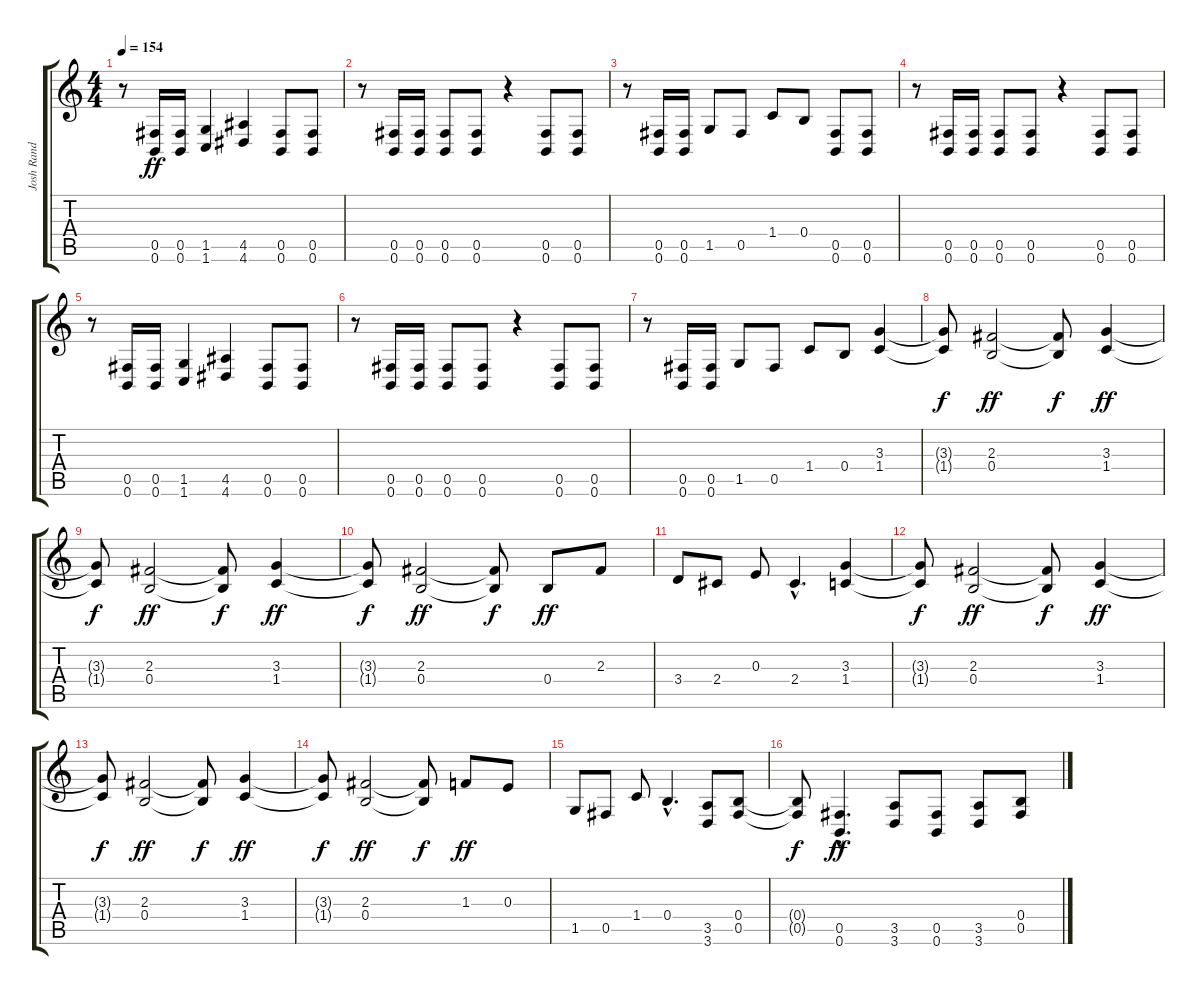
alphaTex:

\track ("Josh Rand" "Josh Rand") {instrument distortionguitar}
\staff {score tabs}
\tuning (Db4 Ab3 E3 B2 Gb2 B1) {hide}
\ts (4 4)
\tempo 154
\clef g2
\ks c
r.8{dy ff} (0.5 0.6).16 (0.5 0.6).16 (1.5 1.6).4 (4.5 4.6).4 (0.5 0.6).8 (0.5 0.6).8 |
r.8 (0.5 0.6).16 (0.5 0.6).16 (0.5 0.6).8 (0.5 0.6).8 r.4 (0.5 0.6).8 (0.5 0.6).8 |
r.8 (0.5 0.6).16 (0.5 0.6).16 1.5.8 0.5.8 1.4.8 0.4.8 (0.5 0.6).8 (0.5 0.6).8 |
r.8 (0.5 0.6).16 (0.5 0.6).16 (0.5 0.6).8 (0.5 0.6).8 r.4 (0.5 0.6).8 (0.5 0.6).8 |
r.8 (0.5 0.6).16 (0.5 0.6).16 (1.5 1.6).4 (4.5 4.6).4 (0.5 0.6).8 (0.5 0.6).8 |
r.8 (0.5 0.6).16 (0.5 0.6).16 (0.5 0.6).8 (0.5 0.6).8 r.4 (0.5 0.6).8 (0.5 0.6).8 |
r.8 (0.5 0.6).16 (0.5 0.6).16 1.5.8 0.5.8 1.4.8 0.4.8 (3.3 1.4).4 |
(3.3{t} 1.4{t}).8{dy f} (2.3 0.4).2{dy ff} (2.3{t} 0.4{t}).8{dy f} (3.3 1.4).4{dy ff} |
(3.3{t} 1.4{t}).8{dy f} (2.3 0.4).2{dy ff} (2.3{t} 0.4{t}).8{dy f} (3.3 1.4).4{dy ff} |
(3.3{t} 1.4{t}).8{dy f} (2.3 0.4).2{dy ff} (2.3{t} 0.4{t}).8{dy f} 0.4.8{dy ff} 2.3.8 |
3.4.8 2.4.8 0.3.8 2.4{hac}.4{d} (3.3 1.4).4 |
(3.3{t} 1.4{t}).8{dy f} (2.3 0.4).2{dy ff} (2.3{t} 0.4{t}).8{dy f} (3.3 1.4).4{dy ff} |
(3.3{t} 1.4{t}).8{dy f} (2.3 0.4).2{dy ff} (2.3{t} 0.4{t}).8{dy f} (3.3 1.4).4{dy ff} |
(3.3{t} 1.4{t}).8{dy f} (2.3 0.4).2{dy ff} (2.3{t} 0.4{t}).8{dy f} 1.3.8{dy ff} 0.3.8 |
1.5.8 0.5.8 1.4.8 0.4{hac}.4{d} (3.5 3.6).8 (0.4 0.5).8 |
(0.4{t} 0.5{t}).8{dy f} (0.5{hac} 0.6{hac}).4{d dy ff} (3.5 3.6).8 (0.5 0.6).8 (3.5 3.6).8 (0.4 0.5).8
